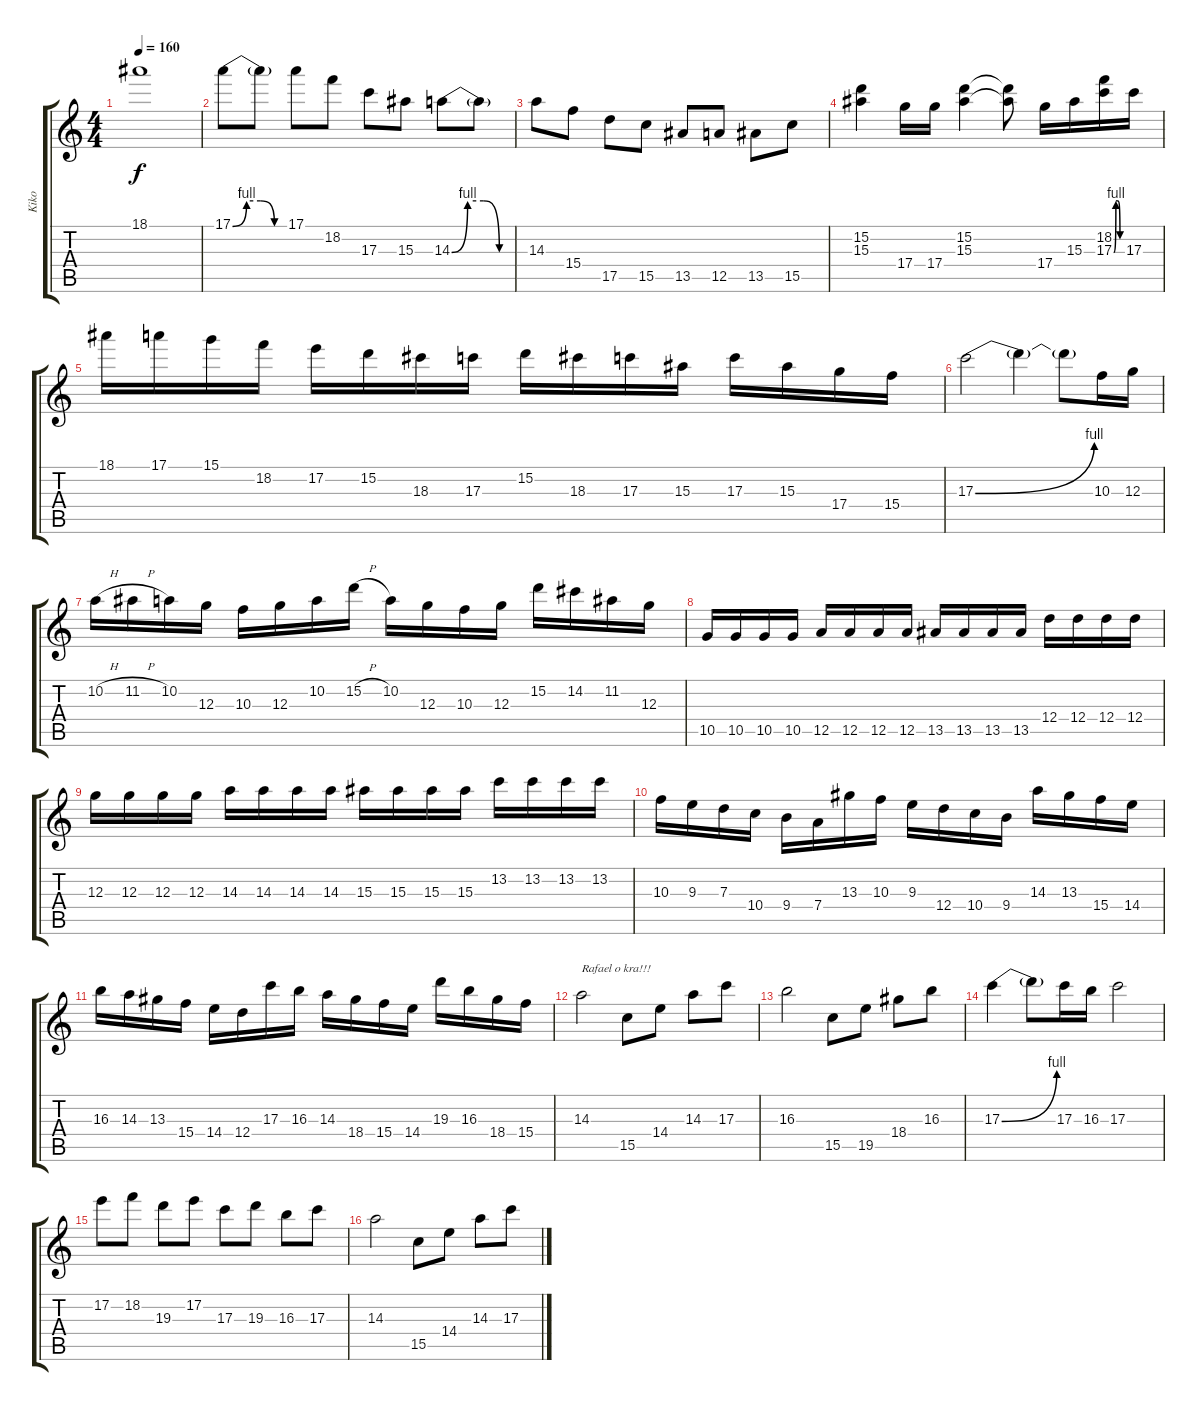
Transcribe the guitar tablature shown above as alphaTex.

\track ("Kiko" "Kiko") {instrument distortionguitar}
\staff {score tabs}
\tuning (E4 B3 G3 D3 A2 E2) {hide}
\ts (4 4)
\tempo 160
\clef g2
\ks c
18.1.1{dy f} |
17.1{be (custom 0 0 15 4 30 4 45 0 60 0)}.8 17.1{t}.8 17.1.8 18.2.8 17.3.8 15.3.8 14.3{be (custom 0 0 15 4 30 4 45 0 60 0)}.8 14.3{t}.8 |
14.3.8 15.4.8 17.5.8 15.5.8 13.5.8 12.5.8 13.5.8 15.5.8 |
(15.2 15.3).4 17.4.16 17.4.16 (15.2 15.3).4 (15.2{t} 15.3{t}).8 17.4.16 15.3.16 (18.2 17.3{be (custom 0 0 15 4 30 4 45 0 60 0)}).16 17.3.16 |
18.1.16 17.1.16 15.1.16 18.2.16 17.2.16 15.2.16 18.3.16 17.3.16 15.2.16 18.3.16 17.3.16 15.3.16 17.3.16 15.3.16 17.4.16 15.4.16 |
17.3{be (bend 0 0 60 4)}.2 17.3{t}.4 17.3{t}.8 10.3.16 12.3.16 |
10.2{h}.16 11.2{h}.16 10.2.16 12.3.16 10.3.16 12.3.16 10.2.16 15.2{h}.16 10.2.16 12.3.16 10.3.16 12.3.16 15.2.16 14.2.16 11.2.16 12.3.16 |
10.5.16 10.5.16 10.5.16 10.5.16 12.5.16 12.5.16 12.5.16 12.5.16 13.5.16 13.5.16 13.5.16 13.5.16 12.4.16 12.4.16 12.4.16 12.4.16 |
12.3.16 12.3.16 12.3.16 12.3.16 14.3.16 14.3.16 14.3.16 14.3.16 15.3.16 15.3.16 15.3.16 15.3.16 13.2.16 13.2.16 13.2.16 13.2.16 |
10.3.16 9.3.16 7.3.16 10.4.16 9.4.16 7.4.16 13.3.16 10.3.16 9.3.16 12.4.16 10.4.16 9.4.16 14.3.16 13.3.16 15.4.16 14.4.16 |
16.3.16 14.3.16 13.3.16 15.4.16 14.4.16 12.4.16 17.3.16 16.3.16 14.3.16 18.4.16 15.4.16 14.4.16 19.3.16 16.3.16 18.4.16 15.4.16 |
14.3.2{txt "Rafael o kra!!!"} 15.5.8 14.4.8 14.3.8 17.3.8 |
16.3.2 15.5.8 19.5.8 18.4.8 16.3.8 |
17.3{be (bend 0 0 60 4)}.4 17.3{t}.8 17.3.16 16.3.16 17.3.2 |
17.2.8 18.2.8 19.3.8 17.2.8 17.3.8 19.3.8 16.3.8 17.3.8 |
14.3.2 15.5.8 14.4.8 14.3.8 17.3.8
